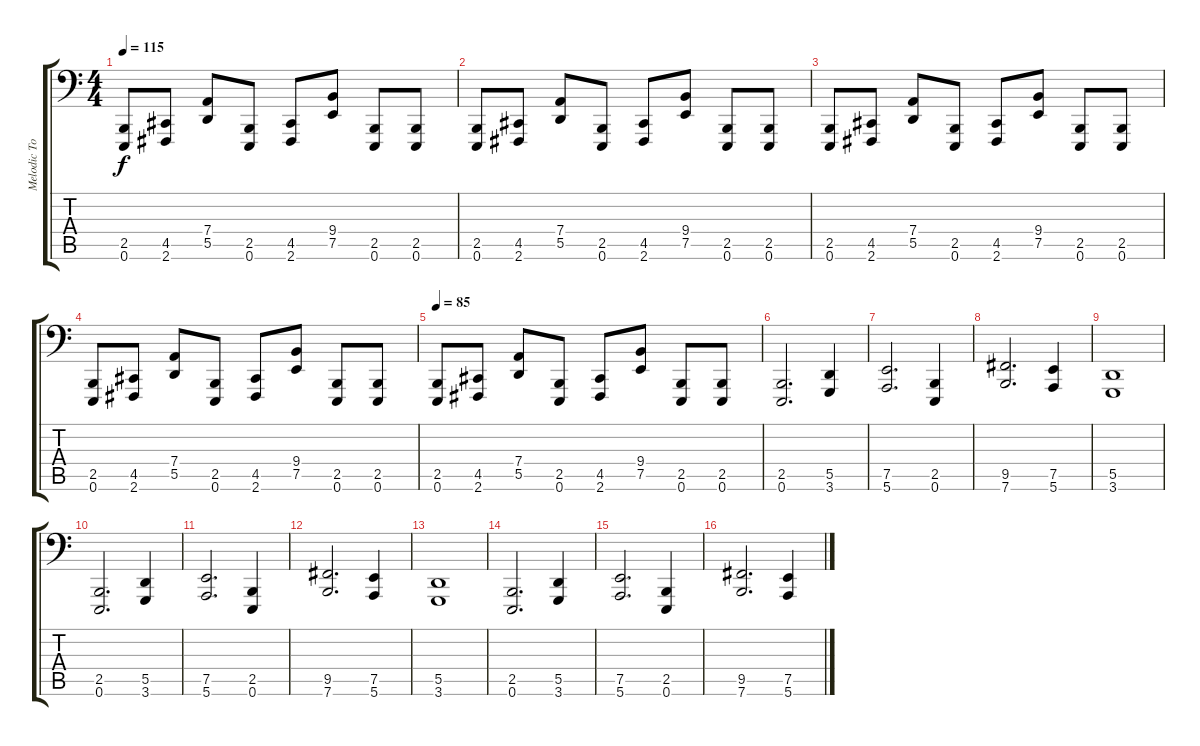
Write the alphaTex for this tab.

\track ("Melodic Toms" "Melodic To") {instrument melodictom}
\staff {score tabs}
\tuning (E4 B3 G2 D2 A1 E1) {hide}
\ts (4 4)
\tempo 115
\clef f4
\ks c
(2.5 0.6).8{dy f} (4.5 2.6).8 (7.4 5.5).8 (2.5 0.6).8 (4.5 2.6).8 (9.4 7.5).8 (2.5 0.6).8 (2.5 0.6).8 |
(2.5 0.6).8 (4.5 2.6).8 (7.4 5.5).8 (2.5 0.6).8 (4.5 2.6).8 (9.4 7.5).8 (2.5 0.6).8 (2.5 0.6).8 |
(2.5 0.6).8 (4.5 2.6).8 (7.4 5.5).8 (2.5 0.6).8 (4.5 2.6).8 (9.4 7.5).8 (2.5 0.6).8 (2.5 0.6).8 |
(2.5 0.6).8 (4.5 2.6).8 (7.4 5.5).8 (2.5 0.6).8 (4.5 2.6).8 (9.4 7.5).8 (2.5 0.6).8 (2.5 0.6).8 |
\tempo 85
(2.5 0.6).8 (4.5 2.6).8 (7.4 5.5).8 (2.5 0.6).8 (4.5 2.6).8 (9.4 7.5).8 (2.5 0.6).8 (2.5 0.6).8 |
(2.5 0.6).2{d} (5.5 3.6).4 |
(7.5 5.6).2{d} (2.5 0.6).4 |
(9.5 7.6).2{d} (7.5 5.6).4 |
(5.5 3.6).1 |
(2.5 0.6).2{d} (5.5 3.6).4 |
(7.5 5.6).2{d} (2.5 0.6).4 |
(9.5 7.6).2{d} (7.5 5.6).4 |
(5.5 3.6).1 |
(2.5 0.6).2{d} (5.5 3.6).4 |
(7.5 5.6).2{d} (2.5 0.6).4 |
(9.5 7.6).2{d} (7.5 5.6).4
